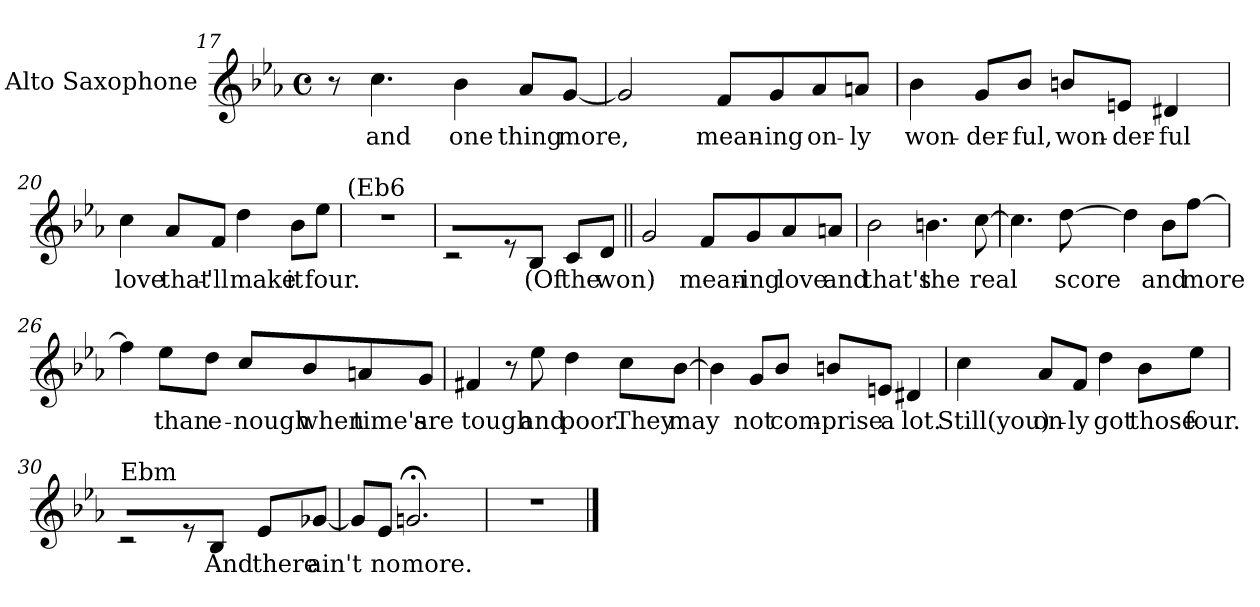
**kern	**text
*part1	*part1
*staff1	*staff1
*I"Alto Saxophone	*
*I'A. Sax.	*
!!LO:LB:g=z
*clefG2	*
*k[b-e-a-]	*
*E-:	*
*M4/4	*
*met(c)	*
=17	=17
8r	.
!	!LO:LY:b
4.cc	-and
!	!LO:LY:b
4b-	one
!	!LO:LY:b
8a-L	thing
!	!LO:LY:b
[8gJ	more,
=18	=18
2g]	.
!	!LO:LY:b
8fL	mean-
!	!LO:LY:b
8g	-ing
!	!LO:LY:b
8a-	on-
!	!LO:LY:b
8aJ	-ly
!!LO:LB:g=z
=19	=19
!	!LO:LY:b
4b-	won-
!	!LO:LY:b
8gL	-der-
!	!LO:LY:b
8b-J	-ful,
!	!LO:LY:b
8bL	won-
!	!LO:LY:b
8eJ	-der-
!	!LO:LY:b
4d#	-ful
=20	=20
!	!LO:LY:b
4cc	love
!	!LO:LY:b
8a-L	that-
!	!LO:LY:b
8fJ	-'ll
!	!LO:LY:b
4dd	make
!	!LO:LY:b
8b-L	it
!	!LO:LY:b
8ee-J	four.
=21	=21
!LO:TX:a:t=(Eb6	!
1r	.
=22	=22
2r	.
8r	.
!	!LO:LY:b
8B-J	(Of
!	!LO:LY:b
8cL	the
!	!LO:LY:b
8dJ	won)
!!LO:LB:g=z
=23||	=23||
2g	.
!	!LO:LY:b
8fL	mean-
!	!LO:LY:b
8g	-ing
!	!LO:LY:b
8a-	love
!	!LO:LY:b
8aJ	and
=24	=24
!	!LO:LY:b
2b-	that's
!	!LO:LY:b
4.b	the
!	!LO:LY:b
[8cc	real
=25	=25
4.cc]	.
!	!LO:LY:b
[8dd	score
4dd]	.
!	!LO:LY:b
8b-L	and
!	!LO:LY:b
[8ffJ	more
=26	=26
4ff]	.
!	!LO:LY:b
8ee-L	than
!	!LO:LY:b
8ddJ	e-
!	!LO:LY:b
8ccL	-nough
!	!LO:LY:b
8b-	when
!	!LO:LY:b
8a	time's
!	!LO:LY:b
8gJ	are
=27	=27
!	!LO:LY:b
4f#	tough
8r	.
!	!LO:LY:b
8ee-	and
!	!LO:LY:b
4dd	poor.
!	!LO:LY:b
8ccL	They
!	!LO:LY:b
[8b-J	may
!!LO:LB:g=z
=28	=28
4b-]	.
!	!LO:LY:b
8gL	not
!	!LO:LY:b
8b-J	com-
!	!LO:LY:b
8bL	-prise
!	!LO:LY:b
8eJ	a
!	!LO:LY:b
4d#	lot.
=29	=29
!	!LO:LY:b
4cc	Still(you)
!	!LO:LY:b
8a-L	on-
!	!LO:LY:b
8fJ	-ly
!	!LO:LY:b
4dd	got
!	!LO:LY:b
8b-L	those
!	!LO:LY:b
8ee-J	four.
=30	=30
!LO:TX:a:t=Ebm	!
2r	.
8r	.
!	!LO:LY:b
8B-J	And
!	!LO:LY:b
8e-L	there
!	!LO:LY:b
[8g-J	ain't
=31	=31
8g-L]	.
!	!LO:LY:b
8e-J	no
!	!LO:LY:b
2.g;	more.
=32	=32
1r	.
==	==
*-	*-
